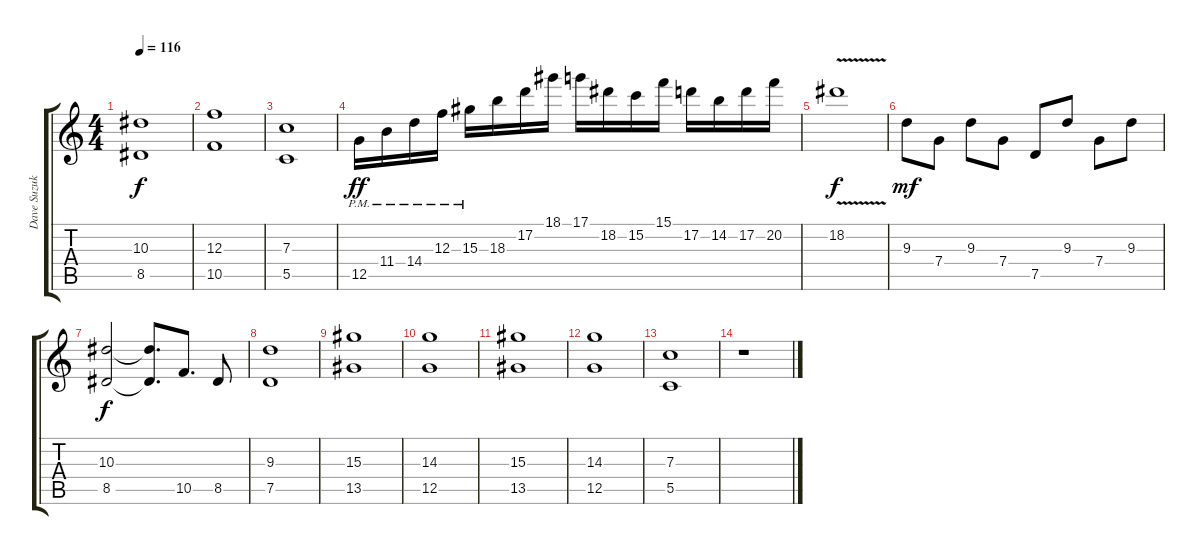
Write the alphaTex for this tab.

\track ("Dave Suzuki (Acoustic)" "Dave Suzuk") {instrument acousticguitarnylon}
\staff {score tabs}
\tuning (D4 A3 F3 C3 G2 C2) {hide}
\ts (4 4)
\tempo 116
\clef g2
\ks c
(10.3 8.5).1{dy f} |
(12.3 10.5).1 |
(7.3 5.5).1 |
12.5{pm}.16{dy ff instrument distortionguitar} 11.4{pm}.16 14.4{pm}.16 12.3{pm}.16 15.3{pm}.16 18.3.16 17.2.16 18.1.16 17.1.16 18.2.16 15.2.16 15.1.16 17.2.16 14.2.16 17.2.16 20.2.16 |
18.2{v}.1{dy f} |
9.3.8{dy mf instrument acousticguitarnylon} 7.4.8 9.3.8 7.4.8 7.5.8 9.3.8 7.4.8 9.3.8 |
(10.3 8.5).2{dy f} (10.3{t} 8.5{t}).8{d} 10.5.8{d} 8.5.8 |
(9.3 7.5).1 |
(15.3 13.5).1 |
(14.3 12.5).1 |
(15.3 13.5).1 |
(14.3 12.5).1 |
(7.3 5.5).1 |
r.1
